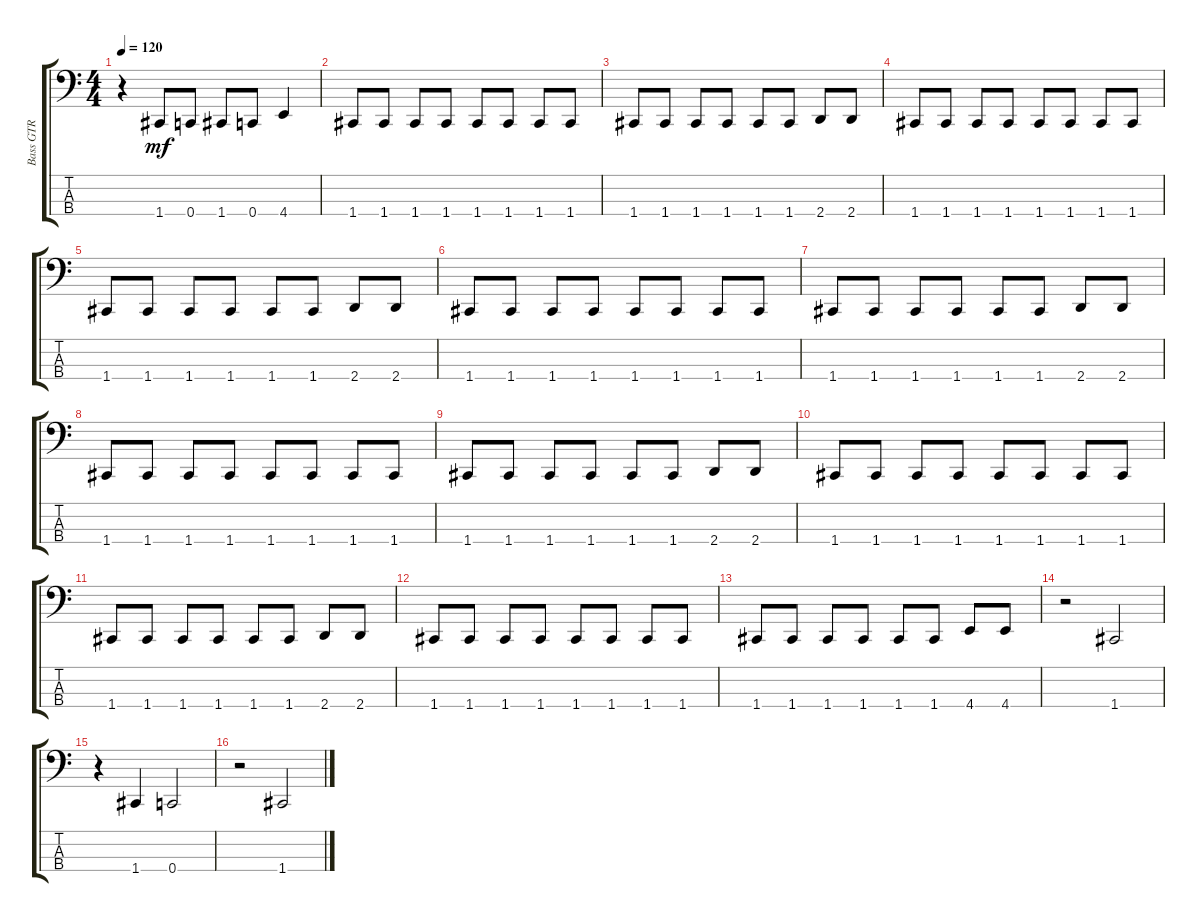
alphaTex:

\track ("Bass GTR" "Bass GTR") {instrument electricbassfinger}
\staff {score tabs}
\tuning (F2 C2 G1 C1) {hide}
\ts (4 4)
\tempo 120
\clef f4
\ks aminor
r.4{dy mf} 1.4.8 0.4.8 1.4.8 0.4.8 4.4.4 |
1.4.8 1.4.8 1.4.8 1.4.8 1.4.8 1.4.8 1.4.8 1.4.8 |
1.4.8 1.4.8 1.4.8 1.4.8 1.4.8 1.4.8 2.4.8 2.4.8 |
1.4.8 1.4.8 1.4.8 1.4.8 1.4.8 1.4.8 1.4.8 1.4.8 |
1.4.8 1.4.8 1.4.8 1.4.8 1.4.8 1.4.8 2.4.8 2.4.8 |
1.4.8 1.4.8 1.4.8 1.4.8 1.4.8 1.4.8 1.4.8 1.4.8 |
1.4.8 1.4.8 1.4.8 1.4.8 1.4.8 1.4.8 2.4.8 2.4.8 |
1.4.8 1.4.8 1.4.8 1.4.8 1.4.8 1.4.8 1.4.8 1.4.8 |
1.4.8 1.4.8 1.4.8 1.4.8 1.4.8 1.4.8 2.4.8 2.4.8 |
1.4.8 1.4.8 1.4.8 1.4.8 1.4.8 1.4.8 1.4.8 1.4.8 |
1.4.8 1.4.8 1.4.8 1.4.8 1.4.8 1.4.8 2.4.8 2.4.8 |
1.4.8 1.4.8 1.4.8 1.4.8 1.4.8 1.4.8 1.4.8 1.4.8 |
1.4.8 1.4.8 1.4.8 1.4.8 1.4.8 1.4.8 4.4.8 4.4.8 |
r.2 1.4.2 |
r.4 1.4.4 0.4.2 |
r.2 1.4.2
